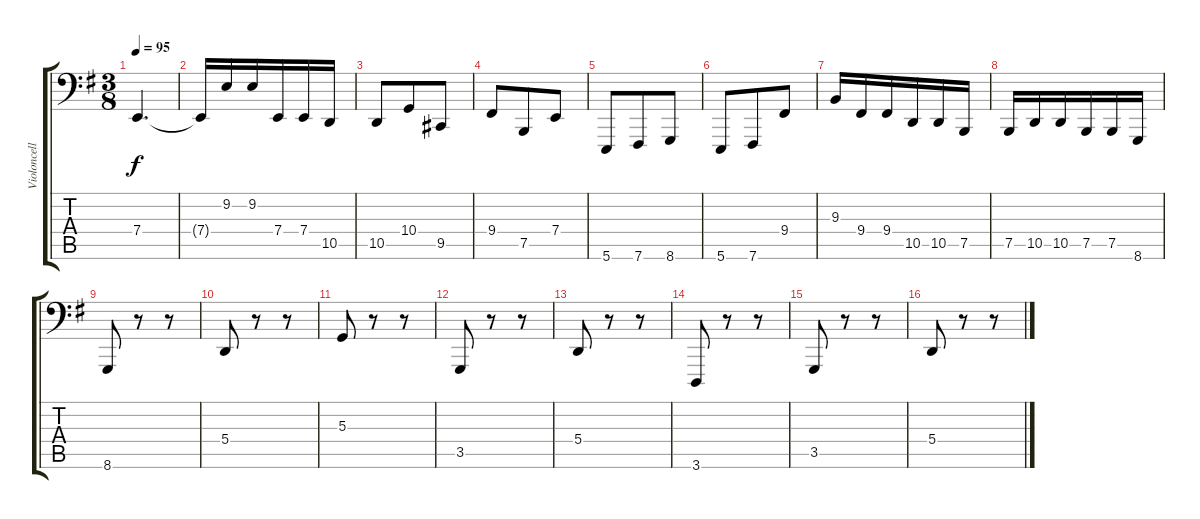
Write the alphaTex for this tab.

\track ("Violoncello" "Violoncell") {instrument cello}
\staff {score tabs}
\tuning (C3 G2 D2 A1 E1 B0) {hide}
\ts (3 8)
\tempo 95
\clef f4
\ks g
7.4.4{d dy f} |
7.4{t}.16 9.2.16{beam merge} 9.2.16 7.4.16{beam merge} 7.4.16 10.5.16 |
10.5.8 10.4.8 9.5.8 |
9.4.8 7.5.8 7.4.8 |
5.6.8 7.6.8 8.6.8 |
5.6.8 7.6.8 9.4.8 |
9.3.16 9.4.16{beam merge} 9.4.16 10.5.16{beam merge} 10.5.16 7.5.16 |
7.5.16 10.5.16{beam merge} 10.5.16 7.5.16{beam merge} 7.5.16 8.6.16 |
8.6.8 r.8 r.8 |
5.4.8 r.8 r.8 |
5.3.8 r.8 r.8 |
3.5.8 r.8 r.8 |
5.4.8 r.8 r.8 |
3.6.8 r.8 r.8 |
3.5.8 r.8 r.8 |
5.4.8 r.8 r.8
